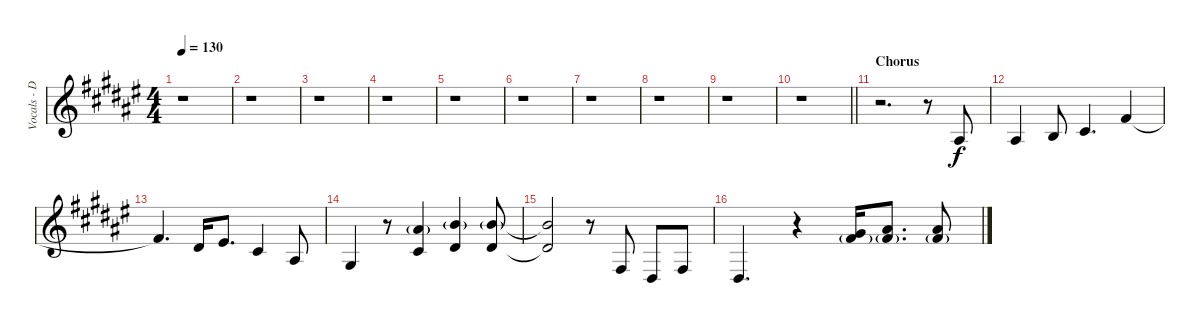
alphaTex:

\track ("Vocals - Daniel de Jongh" "Vocals - D") {instrument synthvoice}
\staff {score}
\tuning (E4 B3 G3 D3 A2 E2 B1) {hide}
\ts (4 4)
\tempo 130
\clef g2
\ks d#minor
r.1{dy f} |
r.1 |
r.1 |
r.1 |
r.1 |
r.1 |
r.1 |
r.1 |
r.1 |
\barLineRight lightlight
r.1 |
\section ("" "Chorus")
r.2{d} r.8 3.3.8 |
3.3.4 0.2.8 2.2.4{d} 2.1.4 |
2.1{t}.4{d} 4.2.16 1.1.8{d} 2.2.4 3.3.8 |
1.3.4 r.8 (6.1{g} 2.2).4 (7.1{g} 4.2).4 (7.1{g} 4.2).8 |
(7.1{t} 4.2{t}).2 r.8 4.4.8 1.4.8 4.4.8 |
1.4.4{d} r.4 (4.1 7.2{g}).16 (6.1 7.2{g}).8{d} (6.1 7.2{g}).8
